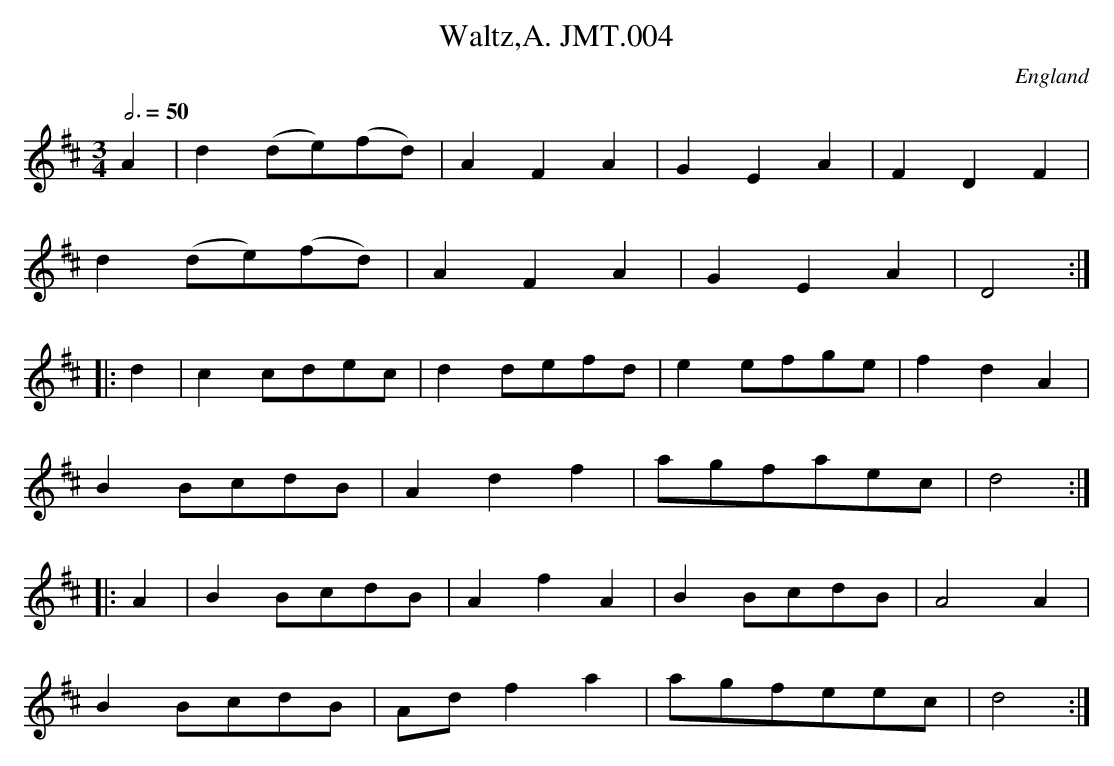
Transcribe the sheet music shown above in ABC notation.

X:1
T:Waltz,A. JMT.004
L:1/8
M:3/4
O:England
Q:3/4=50
K:D
A2 | d2 (de)(fd) | A2F2A2 | G2E2A2 | F2D2F2 |!
d2(de)(fd) | A2 F2 A2 | G2 E2 A2| D4:|!
|: d2| c2cdec | d2 defd | e2 efge | f2d2A2 |!
B2BcdB | A2 d2 f2 | agfaec| d4 :|!
|: A2 | B2 BcdB | A2 f2 A2| B2BcdB |  A4 A2 |!
B2 BcdB | Ad f2 a2 |  agfeec | d4 :|
